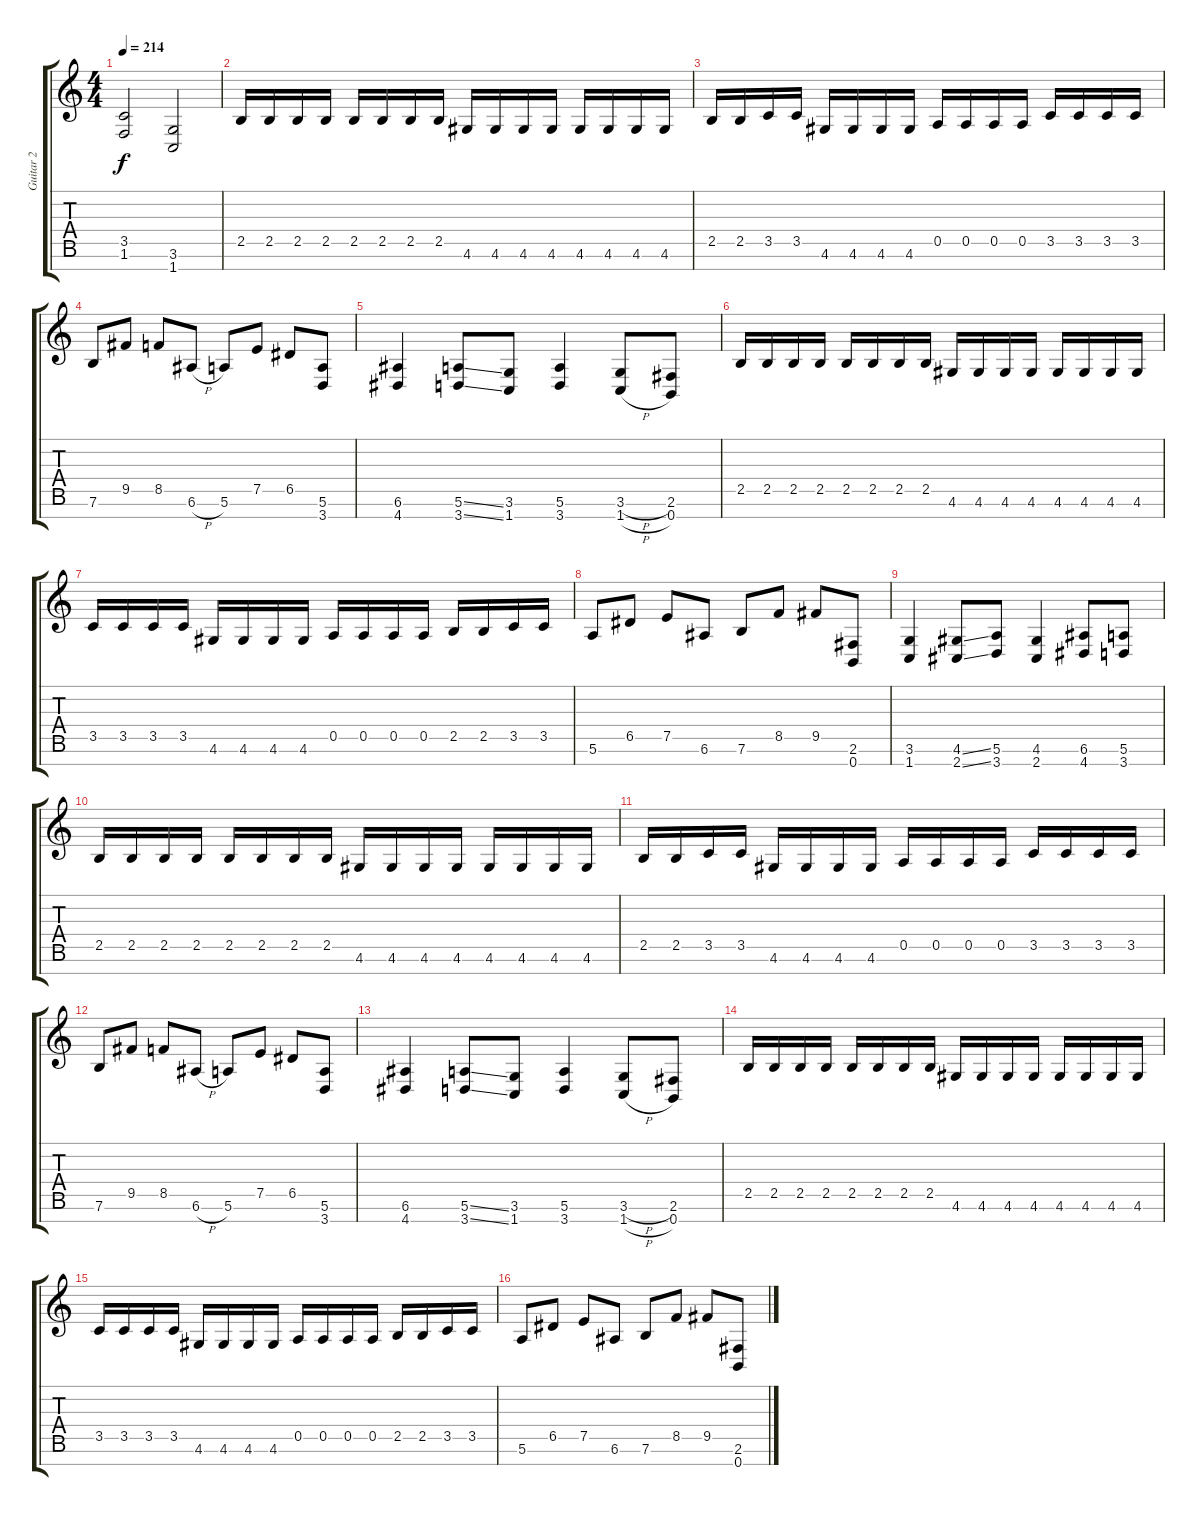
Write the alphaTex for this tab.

\track ("Guitar 2            " "Guitar 2  ") {instrument distortionguitar}
\staff {score tabs}
\tuning (E4 B3 G3 D3 A2 E2 B1) {hide}
\ts (4 4)
\tempo 214
\clef g2
\ks c
(3.5 1.6).2{dy f} (3.6 1.7).2 |
2.5.16 2.5.16 2.5.16 2.5.16 2.5.16 2.5.16 2.5.16 2.5.16 4.6.16 4.6.16 4.6.16 4.6.16 4.6.16 4.6.16 4.6.16 4.6.16 |
2.5.16 2.5.16 3.5.16 3.5.16 4.6.16 4.6.16 4.6.16 4.6.16 0.5.16 0.5.16 0.5.16 0.5.16 3.5.16 3.5.16 3.5.16 3.5.16 |
7.6.8 9.5.8 8.5.8 6.6{h}.8 5.6.8 7.5.8 6.5.8 (5.6 3.7).8 |
(6.6 4.7).4 (5.6{ss} 3.7{ss}).8 (3.6 1.7).8 (5.6 3.7).4 (3.6{h} 1.7{h}).8 (2.6 0.7).8 |
2.5.16 2.5.16 2.5.16 2.5.16 2.5.16 2.5.16 2.5.16 2.5.16 4.6.16 4.6.16 4.6.16 4.6.16 4.6.16 4.6.16 4.6.16 4.6.16 |
3.5.16 3.5.16 3.5.16 3.5.16 4.6.16 4.6.16 4.6.16 4.6.16 0.5.16 0.5.16 0.5.16 0.5.16 2.5.16 2.5.16 3.5.16 3.5.16 |
5.6.8 6.5.8 7.5.8 6.6.8 7.6.8 8.5.8 9.5.8 (2.6 0.7).8 |
(3.6 1.7).4 (4.6{ss} 2.7{ss}).8 (5.6 3.7).8 (4.6 2.7).4 (6.6 4.7).8 (5.6 3.7).8 |
2.5.16 2.5.16 2.5.16 2.5.16 2.5.16 2.5.16 2.5.16 2.5.16 4.6.16 4.6.16 4.6.16 4.6.16 4.6.16 4.6.16 4.6.16 4.6.16 |
2.5.16 2.5.16 3.5.16 3.5.16 4.6.16 4.6.16 4.6.16 4.6.16 0.5.16 0.5.16 0.5.16 0.5.16 3.5.16 3.5.16 3.5.16 3.5.16 |
7.6.8 9.5.8 8.5.8 6.6{h}.8 5.6.8 7.5.8 6.5.8 (5.6 3.7).8 |
(6.6 4.7).4 (5.6{ss} 3.7{ss}).8 (3.6 1.7).8 (5.6 3.7).4 (3.6{h} 1.7{h}).8 (2.6 0.7).8 |
2.5.16 2.5.16 2.5.16 2.5.16 2.5.16 2.5.16 2.5.16 2.5.16 4.6.16 4.6.16 4.6.16 4.6.16 4.6.16 4.6.16 4.6.16 4.6.16 |
3.5.16 3.5.16 3.5.16 3.5.16 4.6.16 4.6.16 4.6.16 4.6.16 0.5.16 0.5.16 0.5.16 0.5.16 2.5.16 2.5.16 3.5.16 3.5.16 |
5.6.8 6.5.8 7.5.8 6.6.8 7.6.8 8.5.8 9.5.8 (2.6 0.7).8
